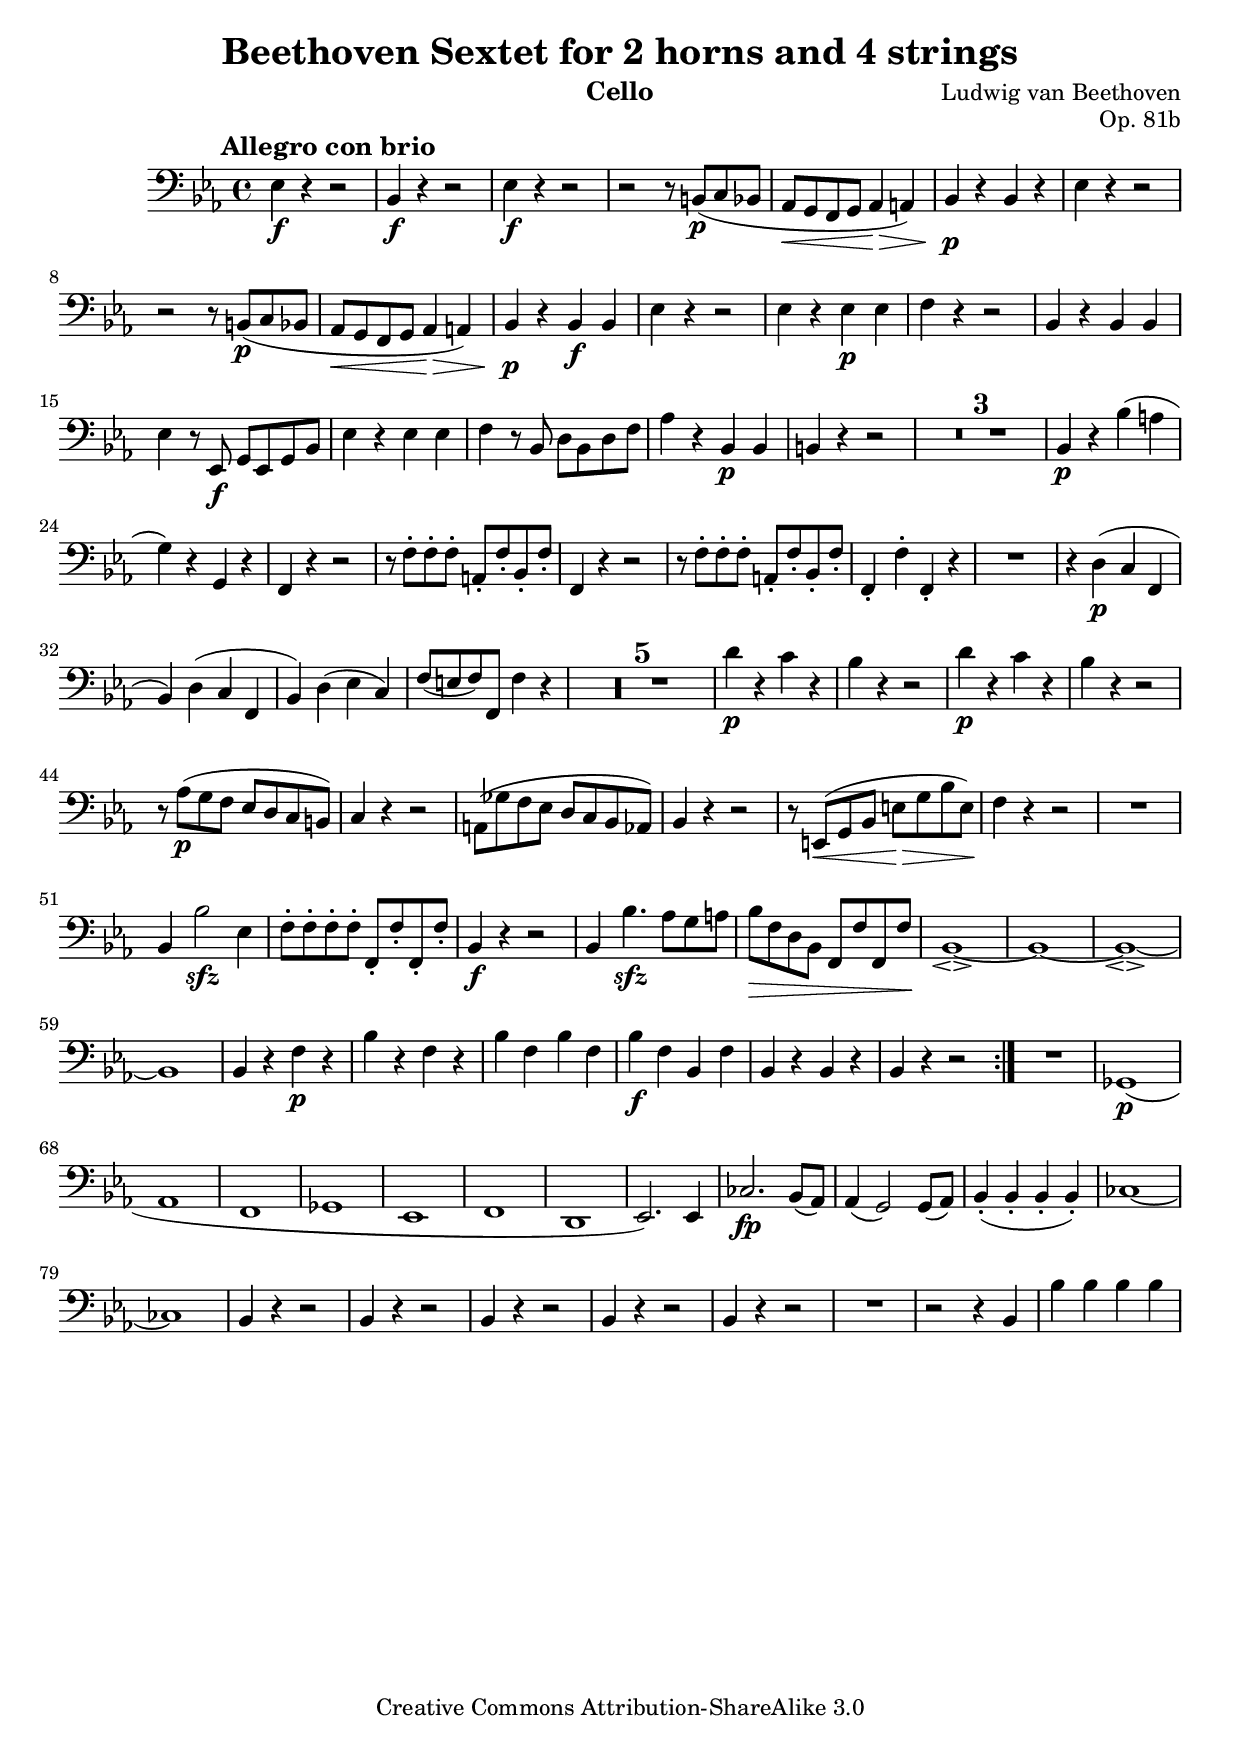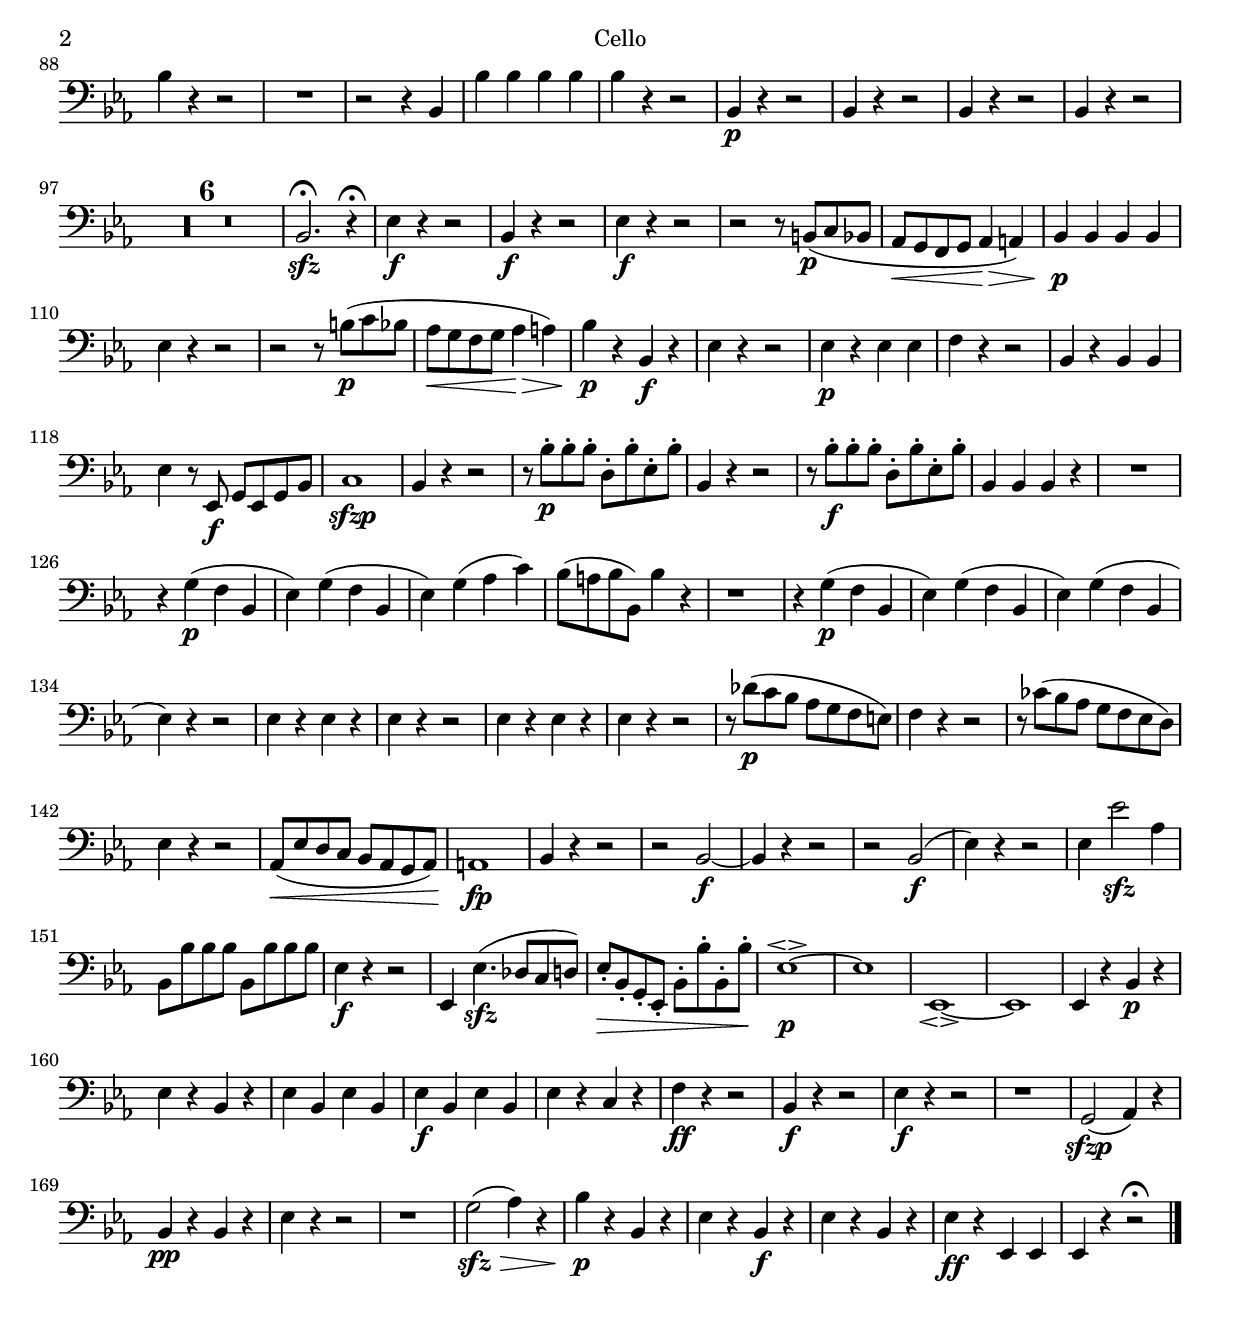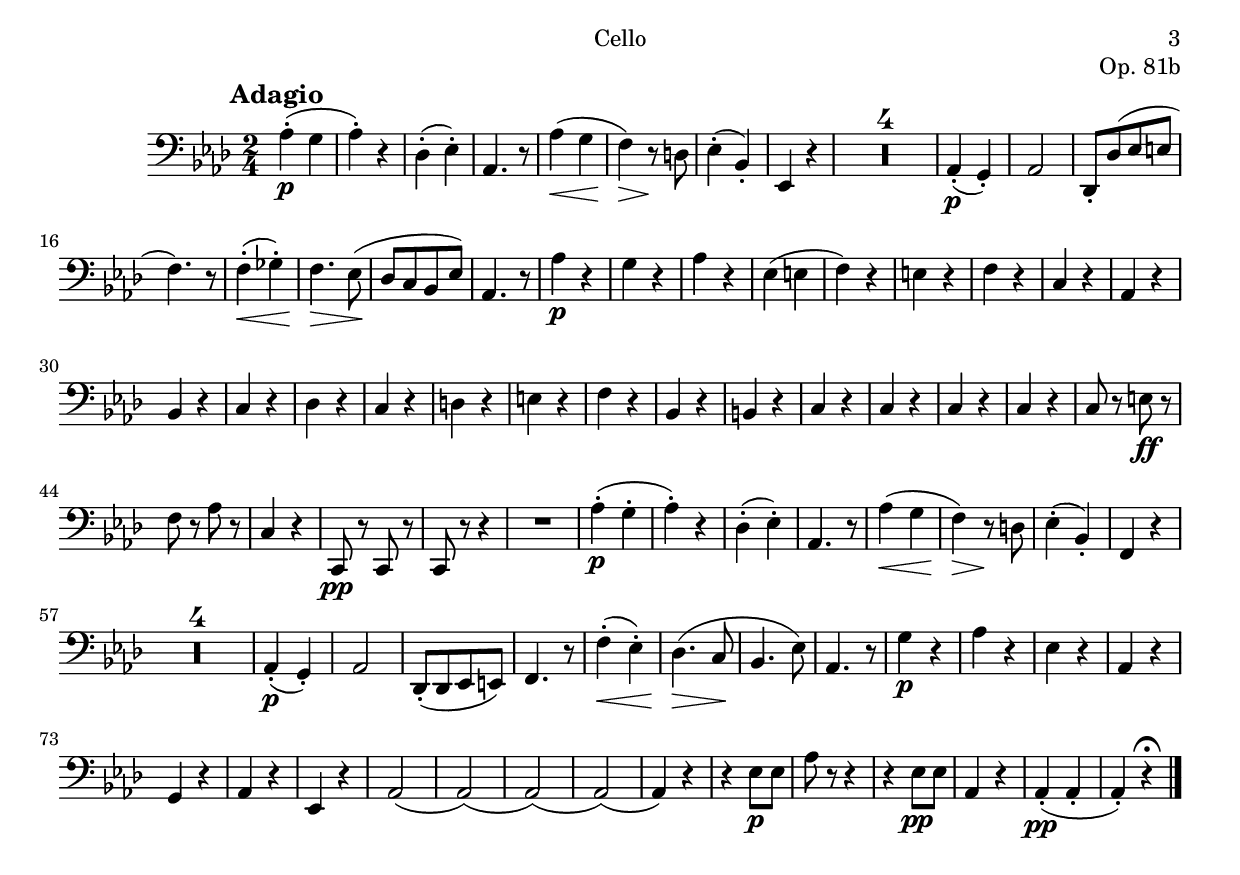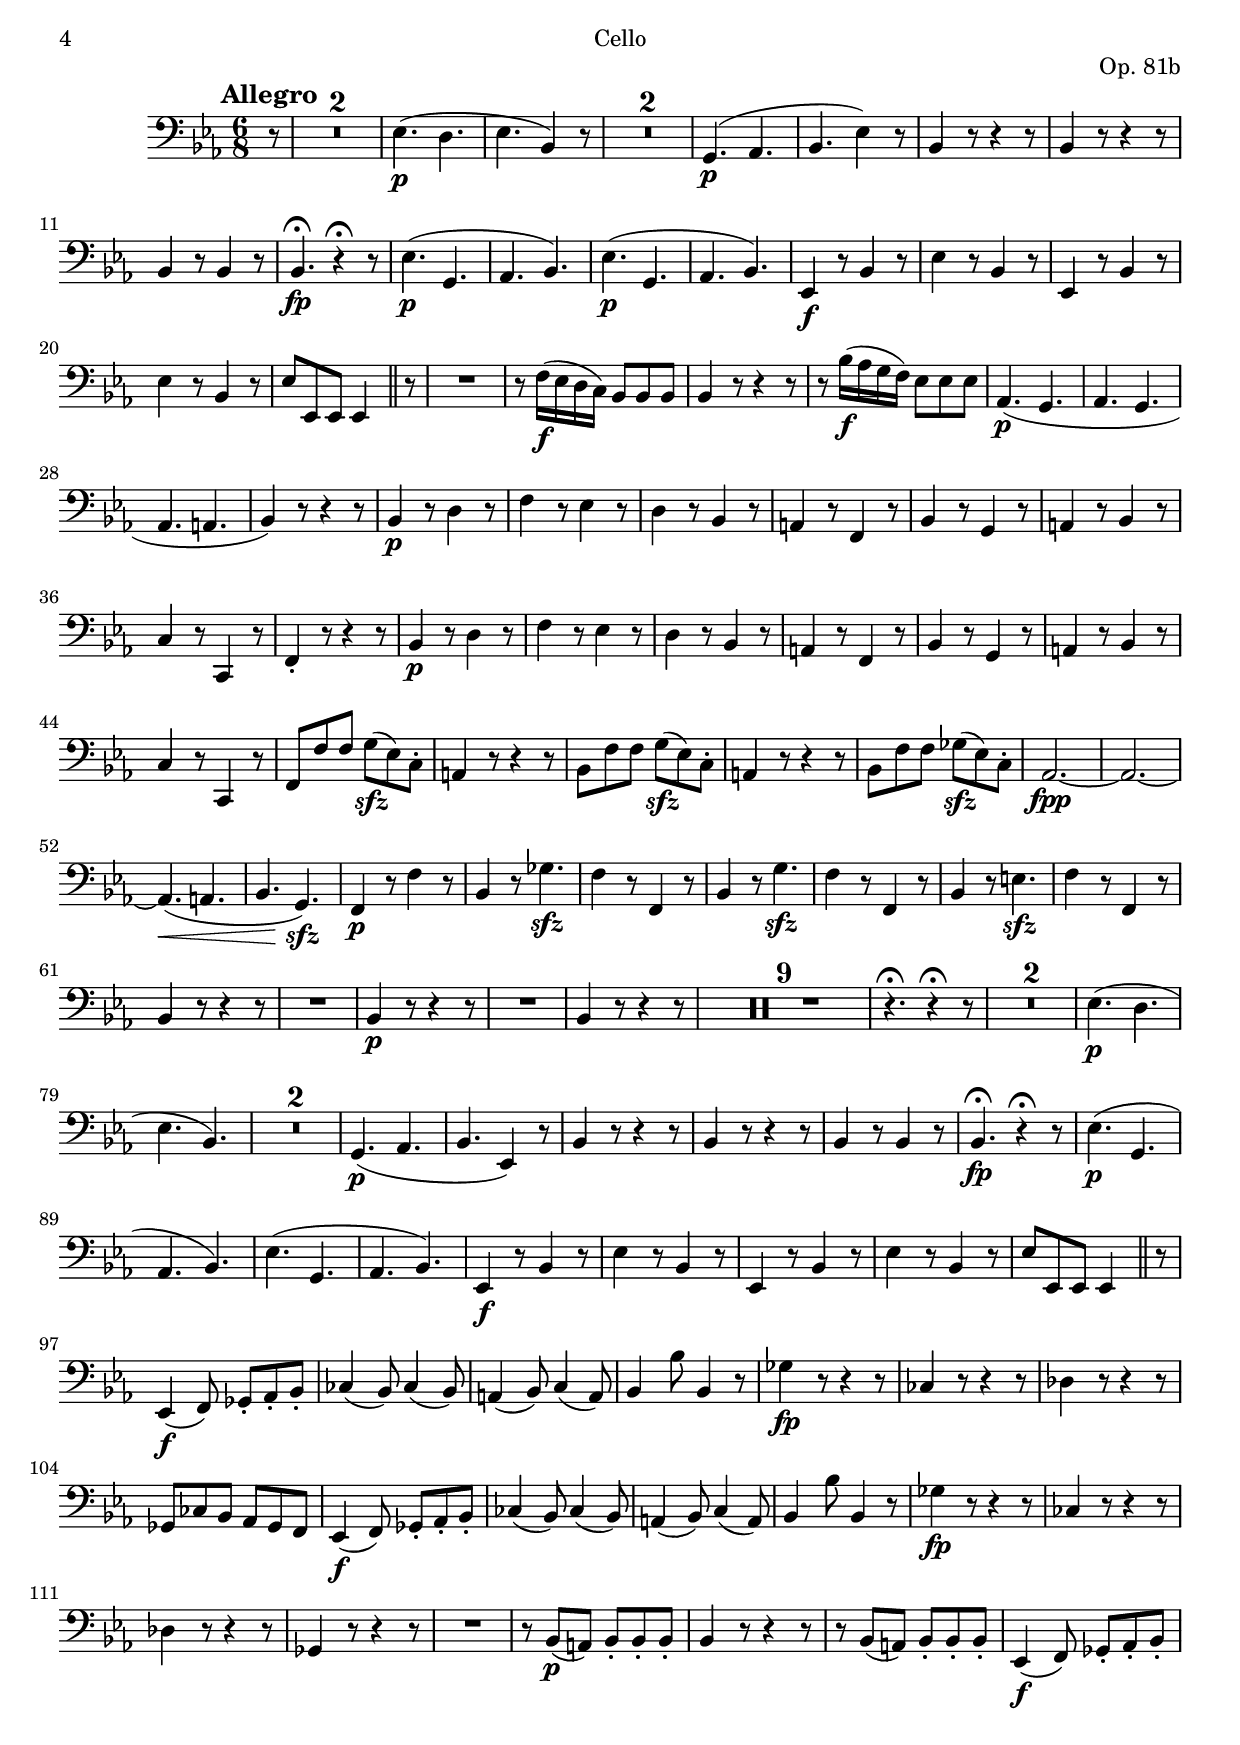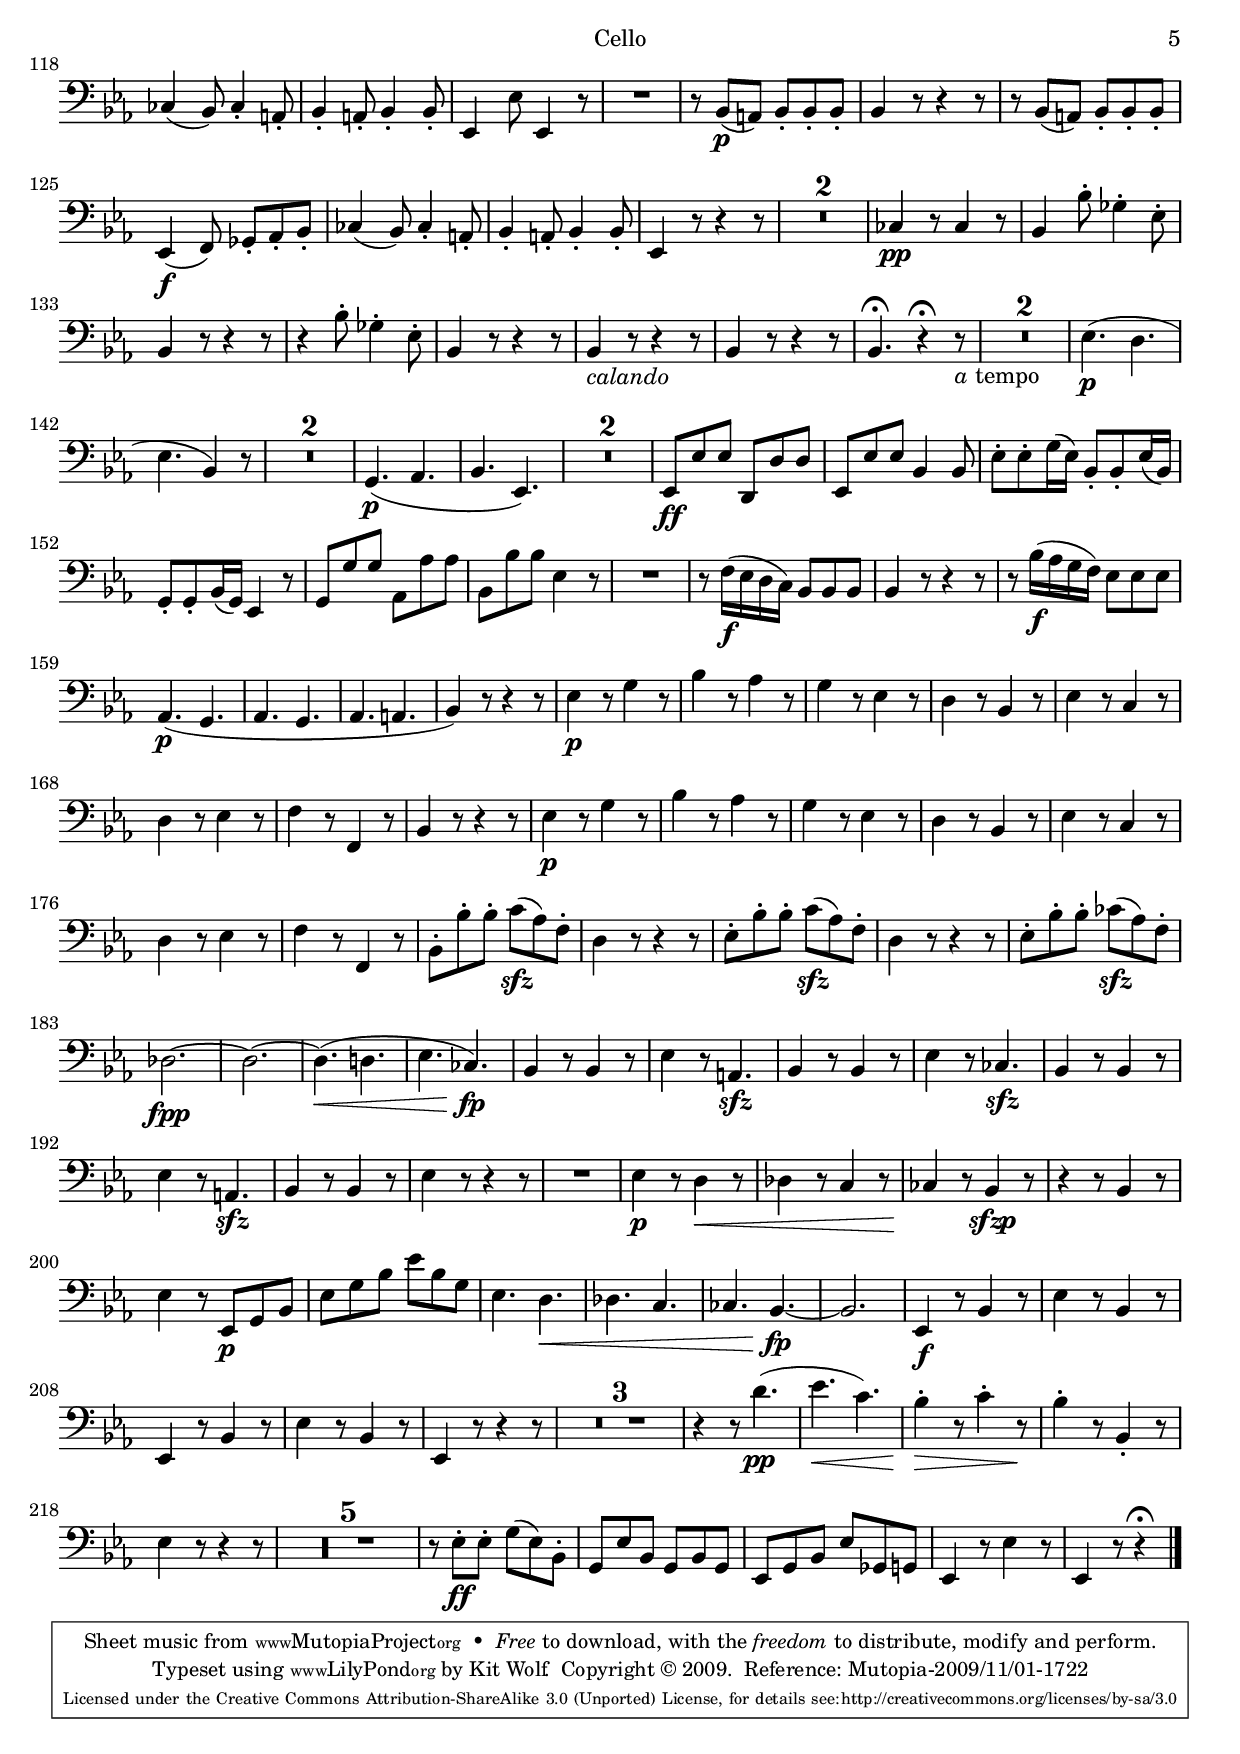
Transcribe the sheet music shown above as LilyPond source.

\version "2.12.2"
\include "defs.ly"

CelloI = \relative c
{\key ees \major
\clef bass
\time 4/4
#(set-accidental-style 'default)
\set Score.skipBars = ##t
\repeat volta 2 {
ees4\f r r2
bes4\f r r2
ees4\f r r2
r2 r8 b\p (c bes
aes\< g f g aes4\> a)
bes\p r bes r
ees r r2
r2 r8 b\p (c bes
aes\< g f g aes4\> a4)
bes\p r bes\f bes
ees r r2
ees4 r ees\p ees
f r r2
bes,4 r bes bes
ees r8 ees,\f g ees g bes

%Page 2
ees4 r ees ees
f r8 bes,8 d bes d f
aes4 r bes,\p bes
b r r2
R1*3
bes4\p r bes' (a
g) r g, r 
f r r2
r8 f'-. f-. f-. a,-. f'-. bes,-. f'-. 
f,4 r r2
r8 f'-. f-. f-. a,-. f'-. bes,-. f'-. 
f,4-. f'-. f,-. r
R1
r4 d'\p (c f,
bes) d (c f,
bes) d (ees c)
f8 (e f) f, f'4 r
R1*5

%Page 3
d'4\p r c r
bes r r2
d4\p r c r
bes r r2
r8 aes\p (g f ees d c b)
c4 r r2
a8 (ges' f ees d c bes aes)
bes4 r r2
r8 e,\< (g bes e\> g bes e,\!)
f4 r r2
R1
bes,4 bes'2\sfz ees,4
f8-. f8-. f8-. f8-. f,8-. f'8-. f,8-. f'8-.  
bes,4\f r r2
bes4 bes'4.\sfz aes8 g a
bes\> f d bes f f' f, f'
bes,1\!\espressivo ~
bes ~
bes \espressivo ~
bes
bes4 r f'\p r
bes r f r
bes f bes f 
bes\f f bes, f'

%Page 4
bes,4 r bes r
bes r r2}

R1
ges\p
(aes
f
ges
ees
f
d
ees2.) ees4
ces'2.\fp bes8 (aes)
aes4 (g2) g8 (aes)
bes4-. (bes-. bes-. bes-.)
ces1 ~
ces
bes4 r r2
bes4 r r2
bes4 r r2
bes4 r r2
bes4 r r2
R1
r2 r4 bes
bes' bes bes bes
bes r r2
R1

%Page 5
r2 r4 bes,
bes' bes bes bes
bes r r2
bes,4\p r r2
bes4 r r2
bes4 r r2
bes4 r r2
R1*6
bes2.\sfz\fermata r4\fermata
ees4\f r4 r2
bes4\f r4 r2
ees4\f r4 r2
r2 r8 b\p (c bes
aes\< g f g aes4\> a)
bes\p bes bes bes
ees r r2
r2 r8 b'\p (c bes
aes\< g f g aes4\> a)
bes\p r bes,\f r
ees r r2
ees4\p r ees ees
f r r2
bes,4 r bes bes

%Page 6
ees4 r8 ees,\f g ees g bes
c1\sfzp
bes4 r r2
r8 bes'-. \p bes-. bes-. d,-. bes'-. ees,-. bes'-.
bes,4 r r2
r8 bes'-.\f bes-. bes-. d,-. bes'-. ees,-. bes'-.
bes,4 bes bes r
R1
r4 g'\p (f bes, 
ees) g (f bes,
ees) g (aes c)
bes8 (a bes bes,) bes'4 r
r1
r4 g\p (f bes,
ees) g (f bes,
ees) g (f bes,
ees)
r4 r2
ees4 r ees r ees r r2
ees4 r ees r ees r r2
r8 des' \p (c bes aes g f e)
f4 r r2
r8 ces'8 (bes aes g f ees d)
ees4 r r2
aes,8 \< (ees' d c bes aes g aes)
a1\fp
bes4 r r2

%Page 7
r2 bes\f ~
bes4 r r2
r bes\f
(ees4) r r2
ees4 ees'2\sfz aes,4
bes,8 bes' bes bes  bes, bes' bes bes
ees,4\f r r2
ees,4 ees'4.\sfz (des8 c d)
ees-.\> bes-. g-. ees-. bes'-. bes'-. bes,-. bes'-.
ees,1\p\espressivo ~
ees
ees,\espressivo ~
ees
ees4 r bes'\p r
ees r bes r

ees bes ees bes
ees\f bes ees bes
ees r c r
f\ff r r2
bes,4 \f r4 r2
ees4 \f r4 r2
r1
g,2\sfzp (aes4) r
bes\pp r bes r

%Page 8
ees r r2 
r1
g2\sfz\> (aes4) r
bes\p r bes, r
ees r bes\f r
ees r bes r
ees\ff r ees, ees
ees r r2\fermata
\bar "|."
}

CelloII = \relative c
{\key aes \major
\clef bass
\time 2/4
#(set-accidental-style 'default)
\set Score.skipBars = ##t

% Page 8
aes'4-.\p (g
aes-.) r
des,-. (ees-.)
aes,4. r8
aes'4\< (g
f)\> r8\! d
ees4-. (bes-.)
ees,4 r4
R2*4
aes4-.\p (g-.)
aes2
des,8-. [des' (ees e]
f4.) r8
f4-.\< (ges-.)
f4.\> ees8\!
(des [c bes ees])
aes,4. r8 
aes'4\p r
g r
aes r
ees (e
f) r
e r

%Page 9 
f r
c r
aes r
bes r
c r
des r
c r
d r
e r
f r 
bes, r
b r 
c r
c r c r c r 
c8 r e\ff r
f r aes r 
c,4 r
c,8\pp r c r
c r r4
R2
aes''4-.\p (g-.
aes-.) r
des,-. (ees-.)
aes,4. r8
aes'4\< (g
f\>) r8\!  d
ees4-. (bes-.)
f r 
R2*4
aes4-.\p (g-.) 
aes2
des,8-. ([des ees e])
f4. r8

%Page 10
f'4-.\< (ees-.)
des4.\> (c8 \!
bes4. ees8)
aes,4. r8
g'4\p r
aes r
ees r
aes, r
g r
aes r
ees r
aes2
(aes)
(aes)
(aes)
(aes4) r
r ees'8\p ees
aes r r4
r ees8\pp ees
aes,4 r 
aes-.\pp (aes-.
aes-.) r4 \fermata
\bar "|."
}


CelloIII = \relative c
{\key ees \major
\clef bass
\time 6/8
#(set-accidental-style 'default)
\set Score.skipBars = ##t
\partial 8

%Page 10
r8 
R2.*2
ees4.\p (d
ees bes4) r8
R2.*2
g4.\p (aes
bes ees4) r8
bes4 r8 r4 r8
bes4 r8 r4 r8
bes4 r8 bes4 r8
bes4.\fp\fermata r4\fermata r8
ees4.\p (g,
aes bes)
ees\p (g,
aes bes)
ees,4\f r8 bes'4 r8
ees4 r8 bes4 r8

ees,4 r8 bes'4 r8
ees4 r8 bes4 r8
ees8 ees, ees ees4 \bar "||" r8
R2.
r8 f'16\f (ees d c) bes8 bes bes
bes4 r8 r4 r8
r8 bes'16\f (aes g f) ees8 ees ees
aes,4.\p (g
aes g 
aes a
bes4) r8 r4 r8
bes4\p r8 d4 r8
f4 r8 ees4 r8
d4 r8 bes4 r8
a4 r8 f4 r8
bes4 r8 g4 r8
a4 r8 bes4 r8

%Page 12
c4 r8 c,4 r8
f4-. r8 r4 r8
bes4\p r8 d4 r8
f4 r8 ees4 r8
d4 r8 bes4 r8
a4 r8 f4 r8
bes4 r8 g4 r8
a4 r8 bes4 r8 
c4 r8 c,4 r8
f f' f g\sfz (ees) c-. 
a4 r8 r4 r8
bes f' f g\sfz (ees) c-. 
a4 r8 r4 r8
bes f' f ges\sfz (ees) c-.
aes2.\fpp ~
aes ~
aes4.\< (a
bes g\sfz)

f4\p r8 f'4 r8
bes,4 r8 ges'4.\sfz
f4 r8 f,4 r8
bes4 r8 g'4.\sfz
f4 r8 f,4 r8 
bes4 r8 e4.\sfz
f4 r8 f,4 r8
bes4 r8 r4 r8
R2.


%Page 13
bes4\p r8 r4 r8
R2.
bes4 r8 r4 r8
R2.*9
r4.\fermata r4 \fermata r8
R2.*2
ees4.\p (d
ees bes)
R2.*2
g4.\p (aes
bes ees,4) r8
bes'4 r8 r4 r8
bes4 r8 r4 r8
bes4 r8 bes4 r8
bes4.\fp\fermata r4\fermata r8
ees4.\p (g,
aes bes)
ees (g, 
aes bes)

%Page 14
ees,4\f r8 bes'4 r8
ees4 r8 bes4 r8
ees,4 r8 bes'4 r8
ees4 r8 bes4 r8
ees ees, ees ees4 \bar "||" r8
ees4\f (f8) ges-. aes-. bes-.
ces4 (bes8) ces4 (bes8)
a4 (bes8) c4 (a8)
bes4 bes'8 bes,4 r8
ges'4\fp r8 r4 r8
ces,4 r8 r4 r8
des4 r8 r4 r8
ges, ces bes aes ges f
ees4\f (f8) ges-. aes-. bes-. 
ces4(bes8) ces4 (bes8)
a4 (bes8) c4 (a8)
bes4 bes'8 bes,4 r8
ges'4\fp r8 r4 r8
ces,4 r8 r4 r8
des4 r8 r4 r8
ges,4 r8 r4 r8
R2.
r8 bes8\p (a) bes-. bes-. bes-.
bes4 r8 r4 r8
r bes (a) bes-. bes-. bes-. 
ees,4\f (f8) ges-. aes-. bes-. 

%Page 15
ces4 (bes8) ces4-. a8-. 
bes4-. a8-. bes4-. bes8-. 
ees,4 ees'8 ees,4 r8
R2.
r8 bes'\p (a) bes-. bes-. bes-.
bes4 r8 r4 r8
r8 bes (a) bes-. bes-. bes-.
ees,4\f (f8) ges-. aes-. bes-. 
ces4 (bes8) ces4-. a8-. 
bes4-. a8-. bes4-. bes8-.

ees,4 r8 r4 r8 
R2.*2
ces'4\pp r8 ces4 r8
bes4 bes'8-. ges4-. ees8-.
bes4 r8 r4 r8
r4 bes'8-. ges4-. ees8-.
bes4 r8 r4 r8
bes4_\markup{\italic calando} r8 r4 r8
bes4 r8 r4 r8
bes4. \fermata r4 \fermata r8
_\markup{\italic a tempo}

R2.*2 
ees4.\p (d 
ees bes4) r8
R2.*2 
g4.\p (aes
bes ees,)
R2.*2

%Page 16
ees8\ff ees' ees d, d' d
ees, ees' ees bes4 bes8
ees8-. ees8-. g16 (ees) bes8-. bes-. ees16 (bes)
g8-. g-. bes16 (g) ees4 r8
g8 g' g
aes, aes' aes
bes, bes' bes ees,4 r8
R2.
r8 f16\f (ees d c) bes8 bes bes
bes4 r8 r4 r8
r8 bes'16\f (aes g f) ees8 ees ees
aes,4.\p (g
aes g
aes a
bes4) r8 r4 r8
ees4\p r8 g4 r8
bes4 r8 aes4 r8
g4 r8 ees4 r8
d4 r8 bes4 r8
ees4 r8 c4 r8
d4 r8 ees4 r8
f4 r8 f,4 r8
bes4 r8 r4 r8
ees4\p r8 g4 r8
bes4 r8 aes4 r8
g4 r8 ees4 r8

%Page 17
d4 r8 bes4 r8
ees4 r8 c4 r8
d4 r8 ees4 r8
f4 r8 f,4 r8
bes8-. bes'-. bes-. c\sfz (aes) f-.
d4 r8 r4 r8
ees-. bes'-. bes-. c\sfz (aes) f-.
d4 r8 r4 r8
ees8-. bes'-. bes-. ces\sfz (aes) f-. 
des2.\fpp ~
des ~
des4.\< (d
ees ces\fp)
bes4 r8 bes4 r8
ees4 r8 a,4.\sfz
bes4 r8 bes4 r8
ees4 r8 ces4.\sfz
bes4 r8 bes4 r8
ees4 r8 a,4.\sfz
bes4 r8 bes4 r8
ees4 r8 r4 r8
R2.
ees4\p r8 d4\< r8
des4 r8 c4 r8
ces4 \! r8 bes4\sfzp r8
r4 r8 bes4 r8
ees4 r8 ees,\p g bes

%Page 18
ees g bes ees bes g
ees4. d\<
des c
ces bes\fp ~
bes2.
ees,4\f r8 bes'4 r8
ees4 r8 bes4 r8
ees,4 r8 bes'4 r8
ees4 r8 bes4 r8
ees,4 r8 r4 r8
R2.*3
r4 r8 d''4.\pp
(ees\< c)
bes4-.\> r8 c4-. r8\!
bes4-. r8 bes,4-. r8
ees4 r8 r4 r8
R2.*5
r8 ees-. \ff ees-. g (ees) bes-.
g ees' bes g bes g
ees g bes ees ges, g
ees4 r8 ees'4 r8 
ees,4 r8 r4\fermata

\bar "|." 
}



notesI = \CelloI
notesII = \CelloII
notesIII = \CelloIII

instrument = "Cello"

\include "defs.ly"

\paper
{
  %first-page-number = 1
  %#(define page-breaking ly:minimal-breaking)
  %#(define page-breaking ly:page-turn-breaking)
  ragged-last-bottom = ##t
  ragged-bottom = ##t
}

\book
{
  \include "header.ly"
  \score
  {
    \new Staff \with { \consists "Page_turn_engraver" }
    {
      \override Score.PaperColumn #'keep-inside-line = ##t
      \override Score.NonMusicalPaperColumn #'keep-inside-line = ##t
      \set Score.skipBars = ##t
      << \notesI \tempoMark "Allegro con brio" >>
      \pageBreak
    }
   }

  \score
  { \new Staff \with { \consists "Page_turn_engraver" }
    {
      \override Score.PaperColumn #'keep-inside-line = ##t
      \override Score.NonMusicalPaperColumn #'keep-inside-line = ##t
      \set Score.skipBars = ##t
      << \notesII \tempoMark "Adagio">>
      \pageBreak
    }
  }

  \score
  {
    \new Staff \with { \consists "Page_turn_engraver" }
    {
      \override Score.PaperColumn #'keep-inside-line = ##t
      \override Score.NonMusicalPaperColumn #'keep-inside-line = ##t
      \set Score.skipBars = ##t
      << \notesIII \tempoMark "Allegro">>
    }
  }
}

